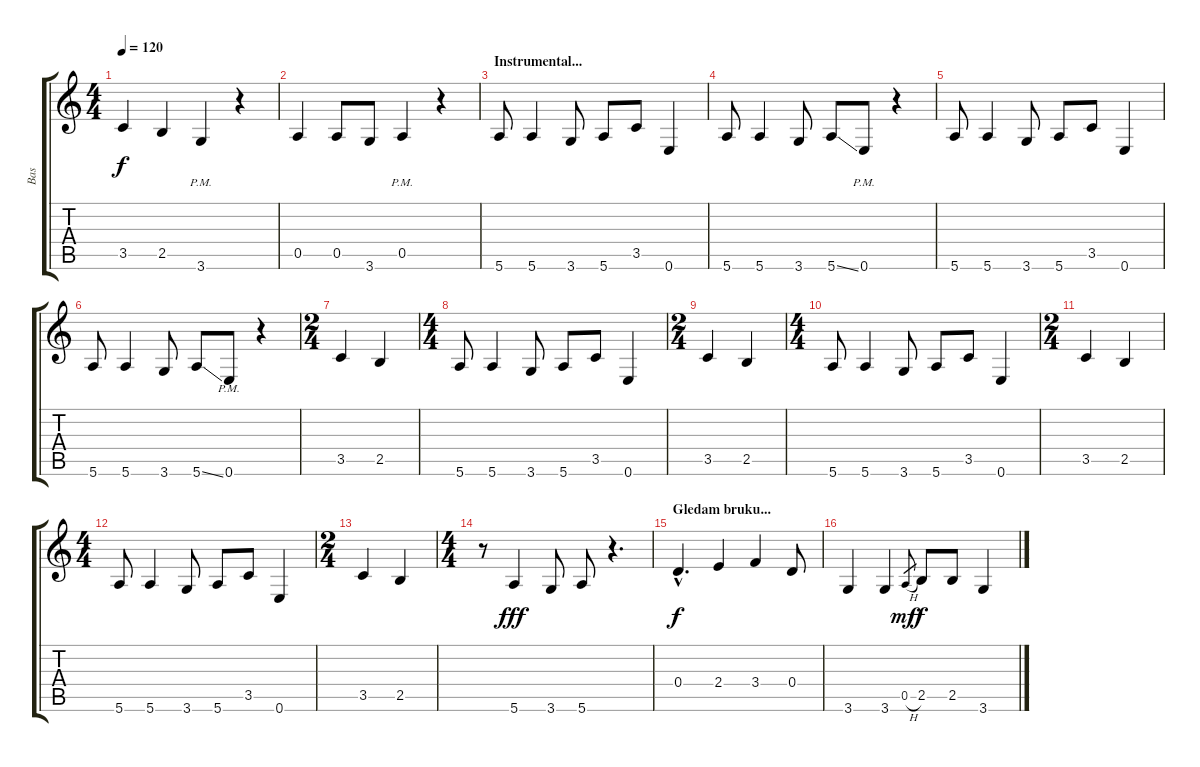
\track ("Bas" "Bas") {instrument fretlessbass}
\staff {score tabs}
\tuning (E4 B3 G3 D3 A2 E2) {hide}
\ts (4 4)
\tempo 120
\clef g2
\ks c
3.5.4{dy f} 2.5.4 3.6{pm}.4 r.4 |
0.5.4 0.5.8 3.6.8 0.5{pm}.4 r.4 |
\section ("" "Instrumental...")
5.6.8 5.6.4 3.6.8 5.6.8 3.5.8 0.6.4 |
5.6.8 5.6.4 3.6.8 5.6{ss}.8 0.6{pm}.8 r.4 |
5.6.8 5.6.4 3.6.8 5.6.8 3.5.8 0.6.4 |
5.6.8 5.6.4 3.6.8 5.6{ss}.8 0.6{pm}.8 r.4 |
\ts (2 4)
3.5.4 2.5.4 |
\ts (4 4)
5.6.8 5.6.4 3.6.8 5.6.8 3.5.8 0.6.4 |
\ts (2 4)
3.5.4 2.5.4 |
\ts (4 4)
5.6.8 5.6.4 3.6.8 5.6.8 3.5.8 0.6.4 |
\ts (2 4)
3.5.4 2.5.4 |
\ts (4 4)
5.6.8 5.6.4 3.6.8 5.6.8 3.5.8 0.6.4 |
\ts (2 4)
3.5.4 2.5.4 |
\ts (4 4)
r.8 5.6.4{dy fff} 3.6.8 5.6.8 r.4{d} |
\section ("" "Gledam bruku...")
0.4{hac}.4{d dy f} 2.4.4 3.4.4 0.4.8 |
3.6.4 3.6.4 0.5{h}.8{gr dy mf} 2.5.8{dy f} 2.5.8 3.6.4
